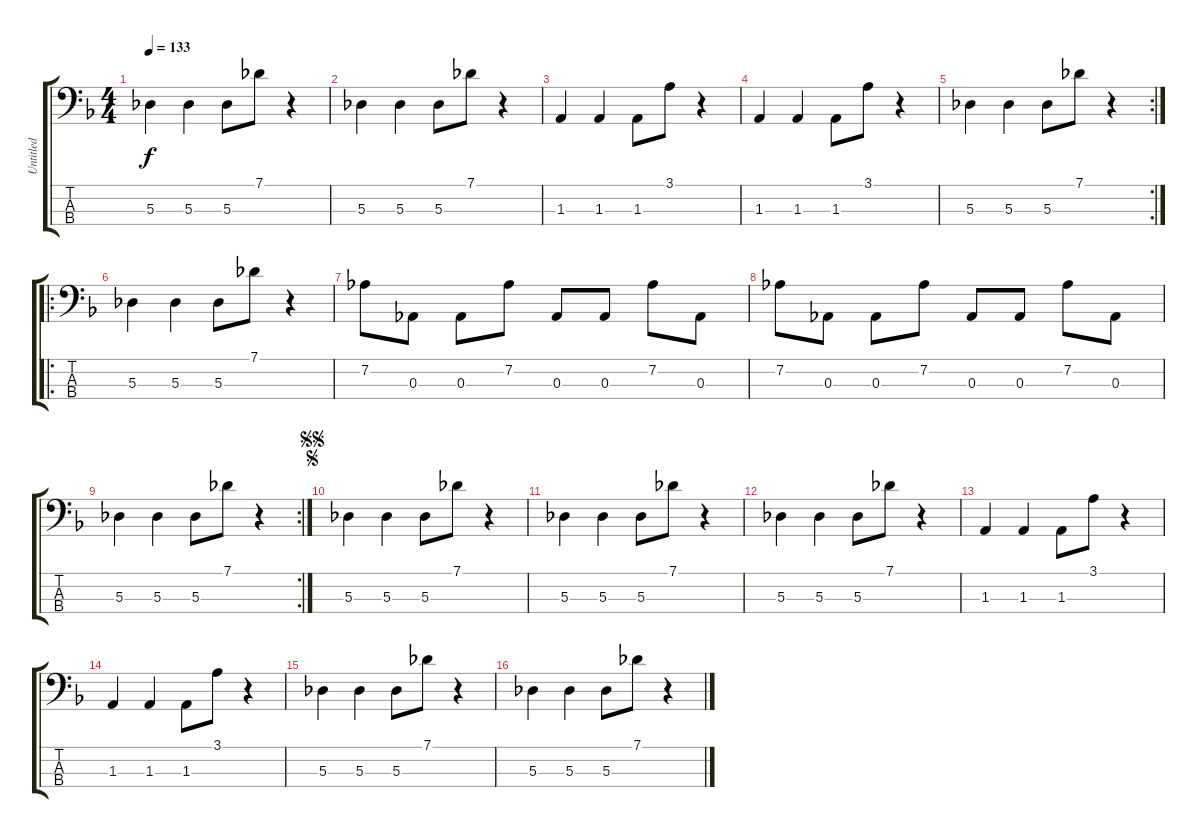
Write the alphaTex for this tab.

\track ("Untitled" "Untitled") {instrument electricbassfinger}
\staff {score tabs}
\tuning (Gb2 Db2 Ab1 Eb1) {hide}
\ts (4 4)
\tempo 133
\clef f4
\ks f
5.3.4{dy f} 5.3.4 5.3.8 7.1.8 r.4 |
5.3.4 5.3.4 5.3.8 7.1.8 r.4 |
1.3.4 1.3.4 1.3.8 3.1.8 r.4 |
1.3.4 1.3.4 1.3.8 3.1.8 r.4 |
\rc 2
5.3.4 5.3.4 5.3.8 7.1.8 r.4 |
\ro
5.3.4 5.3.4 5.3.8 7.1.8 r.4 |
7.2.8 0.3.8 0.3.8 7.2.8 0.3.8 0.3.8 7.2.8 0.3.8 |
7.2.8 0.3.8 0.3.8 7.2.8 0.3.8 0.3.8 7.2.8 0.3.8 |
\rc 2
5.3.4 5.3.4 5.3.8 7.1.8 r.4 |
\jump segno
\jump segnosegno
5.3.4 5.3.4 5.3.8 7.1.8 r.4 |
5.3.4 5.3.4 5.3.8 7.1.8 r.4 |
5.3.4 5.3.4 5.3.8 7.1.8 r.4 |
1.3.4 1.3.4 1.3.8 3.1.8 r.4 |
1.3.4 1.3.4 1.3.8 3.1.8 r.4 |
5.3.4 5.3.4 5.3.8 7.1.8 r.4 |
5.3.4 5.3.4 5.3.8 7.1.8 r.4
